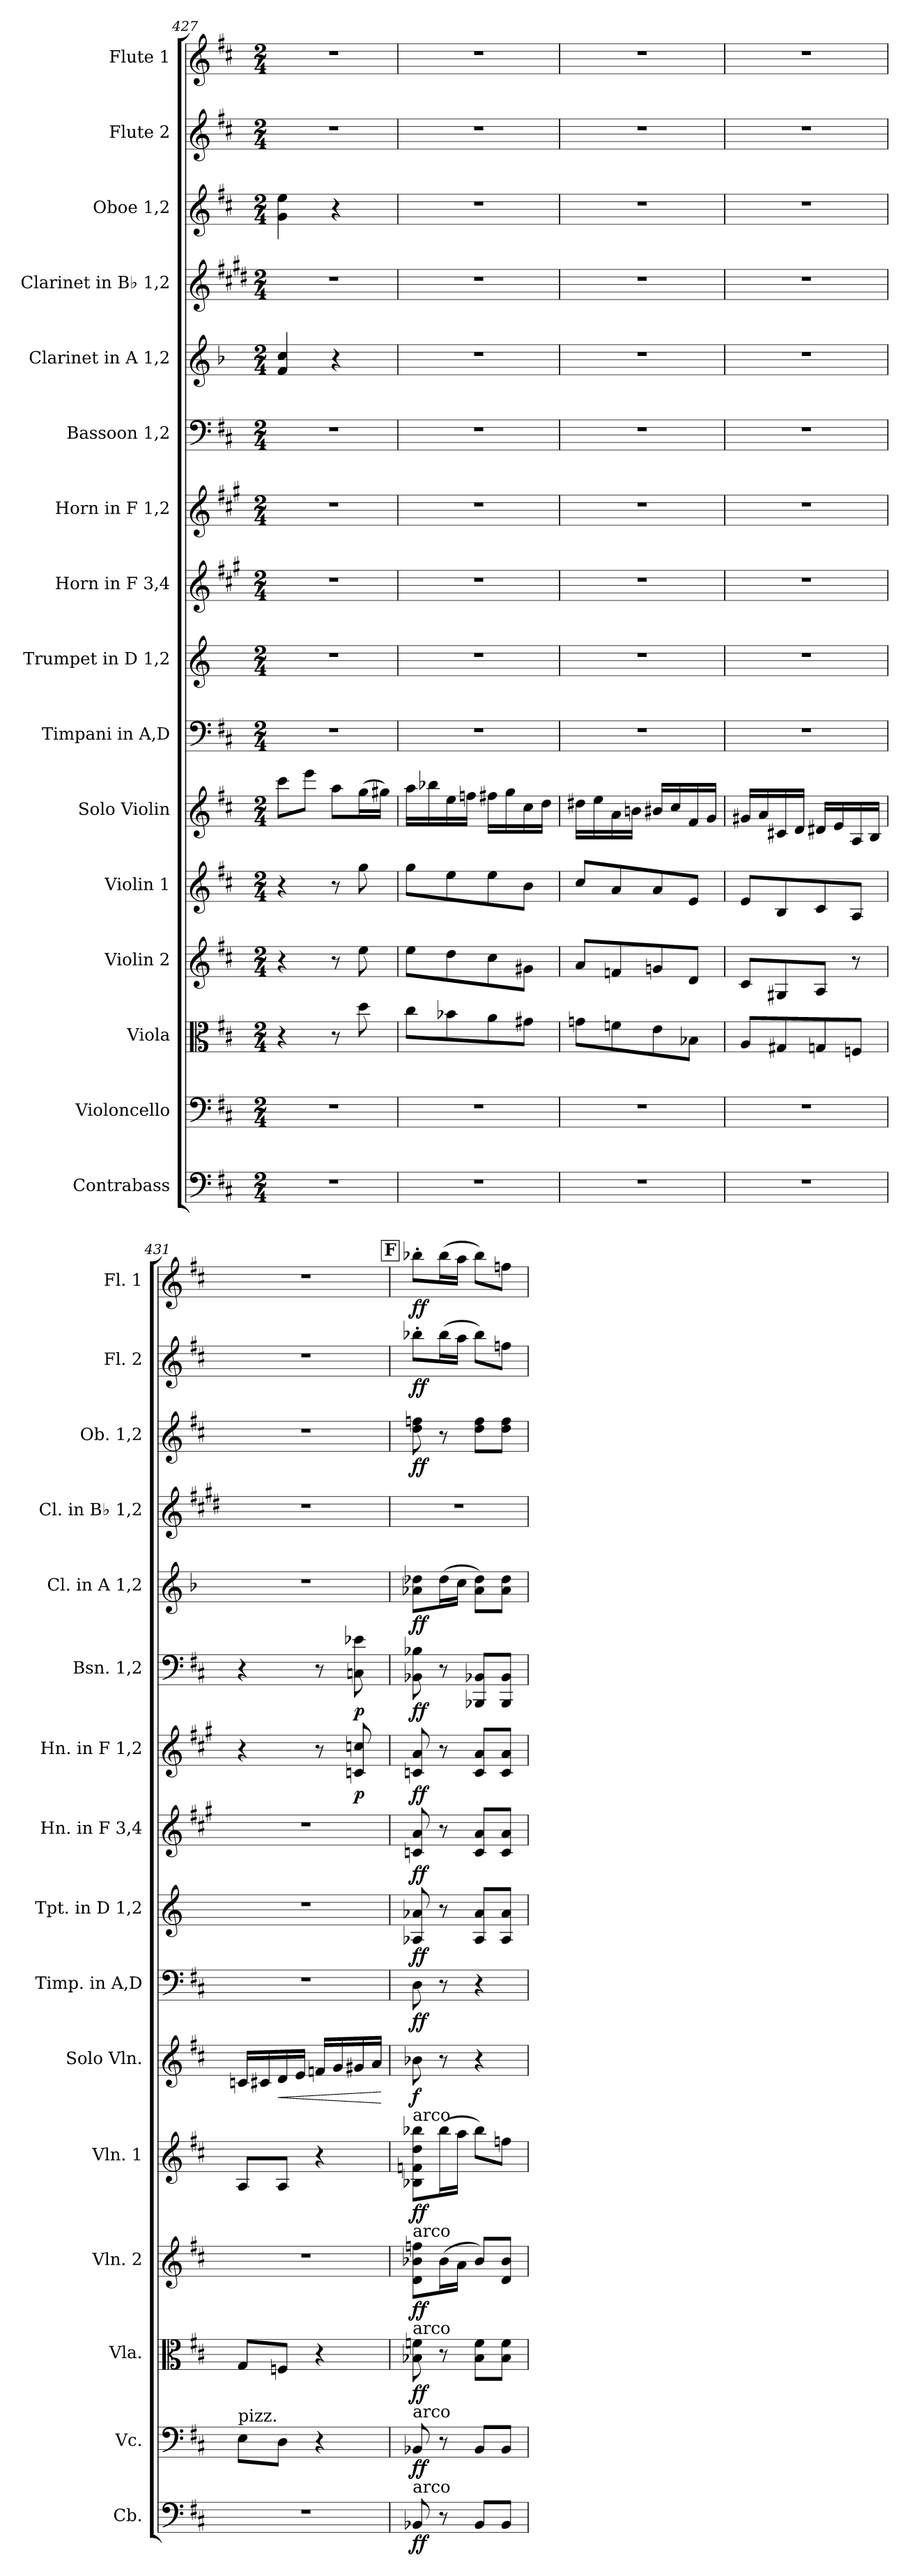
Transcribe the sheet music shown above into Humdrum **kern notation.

**kern	**dynam	**kern	**dynam	**kern	**dynam	**kern	**dynam	**kern	**dynam	**kern	**dynam	**kern	**dynam	**kern	**dynam	**kern	**dynam	**kern	**dynam	**kern	**dynam	**kern	**dynam	**kern	**kern	**dynam	**kern	**dynam	**kern	**dynam
*part16	*part16	*part15	*part15	*part14	*part14	*part13	*part13	*part12	*part12	*part11	*part11	*part10	*part10	*part9	*part9	*part8	*part8	*part7	*part7	*part6	*part6	*part5	*part5	*part4	*part3	*part3	*part2	*part2	*part1	*part1
*staff16	*staff16	*staff15	*staff15	*staff14	*staff14	*staff13	*staff13	*staff12	*staff12	*staff11	*staff11	*staff10	*staff10	*staff9	*staff9	*staff8	*staff8	*staff7	*staff7	*staff6	*staff6	*staff5	*staff5	*staff4	*staff3	*staff3	*staff2	*staff2	*staff1	*staff1
*I"Contrabass	*	*I"Violoncello	*	*I"Viola	*	*I"Violin 2	*	*I"Violin 1	*	*I"Solo Violin	*	*I"Timpani in A,D	*	*I"Trumpet in D 1,2	*	*I"Horn in F 3,4	*	*I"Horn in F 1,2	*	*I"Bassoon 1,2	*	*I"Clarinet in A 1,2	*	*I"Clarinet in B♭ 1,2	*I"Oboe 1,2	*	*I"Flute 2	*	*I"Flute 1	*
*I'Cb.	*	*I'Vc.	*	*I'Vla.	*	*I'Vln. 2	*	*I'Vln. 1	*	*I'Solo Vln.	*	*I'Timp. in A,D	*	*I'Tpt. in D 1,2	*	*I'Hn. in F 3,4	*	*I'Hn. in F 1,2	*	*I'Bsn. 1,2	*	*I'Cl. in A 1,2	*	*I'Cl. in B♭ 1,2	*I'Ob. 1,2	*	*I'Fl. 2	*	*I'Fl. 1	*
*clefF4	*	*clefF4	*	*clefC3	*	*clefG2	*	*clefG2	*	*clefG2	*	*clefF4	*	*clefG2	*	*clefG2	*	*clefG2	*	*clefF4	*	*clefG2	*	*clefG2	*clefG2	*	*clefG2	*	*clefG2	*
*ITrd7c12	*	*	*	*	*	*	*	*	*	*	*	*	*	*ITrd-1c-2	*	*ITrd4c7	*	*ITrd4c7	*	*	*	*ITrd2c3	*	*ITrd1c2	*	*	*	*	*	*
*k[f#c#]	*	*k[f#c#]	*	*k[f#c#]	*	*k[f#c#]	*	*k[f#c#]	*	*k[f#c#]	*	*k[f#c#]	*	*k[f#c#]	*	*k[f#c#]	*	*k[f#c#]	*	*k[f#c#]	*	*k[f#c#]	*	*k[f#c#]	*k[f#c#]	*	*k[f#c#]	*	*k[f#c#]	*
*M2/4	*	*M2/4	*	*M2/4	*	*M2/4	*	*M2/4	*	*M2/4	*	*M2/4	*	*M2/4	*	*M2/4	*	*M2/4	*	*M2/4	*	*M2/4	*	*M2/4	*M2/4	*	*M2/4	*	*M2/4	*
=427	=427	=427	=427	=427	=427	=427	=427	=427	=427	=427	=427	=427	=427	=427	=427	=427	=427	=427	=427	=427	=427	=427	=427	=427	=427	=427	=427	=427	=427	=427
2r	.	2r	.	4r	.	4r	.	4r	.	8ccc#\L	.	2r	.	2r	.	2r	.	2r	.	2r	.	4d/ 4a/	.	2r	4g\ 4ee\	.	2r	.	2r	.
.	.	.	.	.	.	.	.	.	.	8eee\J	.	.	.	.	.	.	.	.	.	.	.	.	.	.	.	.	.	.	.	.
.	.	.	.	8r	.	8r	.	8r	.	8aa\L	.	.	.	.	.	.	.	.	.	.	.	4r	.	.	4r	.	.	.	.	.
.	.	.	.	8dd\	.	8ee\	.	8gg\	.	(>16gg\L	.	.	.	.	.	.	.	.	.	.	.	.	.	.	.	.	.	.	.	.
.	.	.	.	.	.	.	.	.	.	16gg#X\JJ)	.	.	.	.	.	.	.	.	.	.	.	.	.	.	.	.	.	.	.	.
=428	=428	=428	=428	=428	=428	=428	=428	=428	=428	=428	=428	=428	=428	=428	=428	=428	=428	=428	=428	=428	=428	=428	=428	=428	=428	=428	=428	=428	=428	=428
2r	.	2r	.	8cc#\L	.	8ee\L	.	8gg\L	.	16aa\LL	.	2r	.	2r	.	2r	.	2r	.	2r	.	2r	.	2r	2r	.	2r	.	2r	.
.	.	.	.	.	.	.	.	.	.	16bb-X\	.	.	.	.	.	.	.	.	.	.	.	.	.	.	.	.	.	.	.	.
.	.	.	.	8b-X\	.	8dd\	.	8ee\	.	16ee\	.	.	.	.	.	.	.	.	.	.	.	.	.	.	.	.	.	.	.	.
.	.	.	.	.	.	.	.	.	.	16ffn\JJ	.	.	.	.	.	.	.	.	.	.	.	.	.	.	.	.	.	.	.	.
.	.	.	.	8a\	.	8cc#\	.	8ee\	.	16ff#X\LL	.	.	.	.	.	.	.	.	.	.	.	.	.	.	.	.	.	.	.	.
.	.	.	.	.	.	.	.	.	.	16gg\	.	.	.	.	.	.	.	.	.	.	.	.	.	.	.	.	.	.	.	.
.	.	.	.	8g#X\J	.	8g#X\J	.	8b\J	.	16cc#\	.	.	.	.	.	.	.	.	.	.	.	.	.	.	.	.	.	.	.	.
.	.	.	.	.	.	.	.	.	.	16dd\JJ	.	.	.	.	.	.	.	.	.	.	.	.	.	.	.	.	.	.	.	.
=429	=429	=429	=429	=429	=429	=429	=429	=429	=429	=429	=429	=429	=429	=429	=429	=429	=429	=429	=429	=429	=429	=429	=429	=429	=429	=429	=429	=429	=429	=429
2r	.	2r	.	8gn\L	.	8a/L	.	8cc#/L	.	16dd#X\LL	.	2r	.	2r	.	2r	.	2r	.	2r	.	2r	.	2r	2r	.	2r	.	2r	.
.	.	.	.	.	.	.	.	.	.	16ee\	.	.	.	.	.	.	.	.	.	.	.	.	.	.	.	.	.	.	.	.
.	.	.	.	8fn\	.	8fn/	.	8a/	.	16a\	.	.	.	.	.	.	.	.	.	.	.	.	.	.	.	.	.	.	.	.
.	.	.	.	.	.	.	.	.	.	16bn\JJ	.	.	.	.	.	.	.	.	.	.	.	.	.	.	.	.	.	.	.	.
.	.	.	.	8e\	.	8gn/	.	8a/	.	16b#X/LL	.	.	.	.	.	.	.	.	.	.	.	.	.	.	.	.	.	.	.	.
.	.	.	.	.	.	.	.	.	.	16cc#/	.	.	.	.	.	.	.	.	.	.	.	.	.	.	.	.	.	.	.	.
.	.	.	.	8B-X\J	.	8d/J	.	8e/J	.	16f#/	.	.	.	.	.	.	.	.	.	.	.	.	.	.	.	.	.	.	.	.
.	.	.	.	.	.	.	.	.	.	16g/JJ	.	.	.	.	.	.	.	.	.	.	.	.	.	.	.	.	.	.	.	.
=430	=430	=430	=430	=430	=430	=430	=430	=430	=430	=430	=430	=430	=430	=430	=430	=430	=430	=430	=430	=430	=430	=430	=430	=430	=430	=430	=430	=430	=430	=430
2r	.	2r	.	8A/L	.	8c#/L	.	8e/L	.	16g#X/LL	.	2r	.	2r	.	2r	.	2r	.	2r	.	2r	.	2r	2r	.	2r	.	2r	.
.	.	.	.	.	.	.	.	.	.	16a/	.	.	.	.	.	.	.	.	.	.	.	.	.	.	.	.	.	.	.	.
.	.	.	.	8G#X/	.	8G#X/	.	8B/	.	16c#X/	.	.	.	.	.	.	.	.	.	.	.	.	.	.	.	.	.	.	.	.
.	.	.	.	.	.	.	.	.	.	16d/JJ	.	.	.	.	.	.	.	.	.	.	.	.	.	.	.	.	.	.	.	.
.	.	.	.	8Gn/	.	8A/J	.	8c#/	.	16d#X/LL	.	.	.	.	.	.	.	.	.	.	.	.	.	.	.	.	.	.	.	.
.	.	.	.	.	.	.	.	.	.	16e/	.	.	.	.	.	.	.	.	.	.	.	.	.	.	.	.	.	.	.	.
.	.	.	.	8Fn/J	.	8r	.	8A/J	.	16A/	.	.	.	.	.	.	.	.	.	.	.	.	.	.	.	.	.	.	.	.
.	.	.	.	.	.	.	.	.	.	16B/JJ	.	.	.	.	.	.	.	.	.	.	.	.	.	.	.	.	.	.	.	.
!!LO:PB:g=z
=431	=431	=431	=431	=431	=431	=431	=431	=431	=431	=431	=431	=431	=431	=431	=431	=431	=431	=431	=431	=431	=431	=431	=431	=431	=431	=431	=431	=431	=431	=431
!	!	!LO:TX:a:t=pizz.	!	!	!	!	!	!	!	!	!	!	!	!	!	!	!	!	!	!	!	!	!	!	!	!	!	!	!	!
2r	.	8E\L	.	8G/L	.	2r	.	8A/L	.	16cn/LL	.	2r	.	2r	.	2r	.	4r	.	4r	.	2r	.	2r	2r	.	2r	.	2r	.
.	.	.	.	.	.	.	.	.	.	16c#X/	.	.	.	.	.	.	.	.	.	.	.	.	.	.	.	.	.	.	.	.
!	!	!	!	!	!	!	!	!	!	!	!LO:HP:b	!	!	!	!	!	!	!	!	!	!	!	!	!	!	!	!	!	!	!
.	.	8D\J	.	8Fn/J	.	.	.	8A/J	.	16d/	<	.	.	.	.	.	.	.	.	.	.	.	.	.	.	.	.	.	.	.
.	.	.	.	.	.	.	.	.	.	16e/JJ	.	.	.	.	.	.	.	.	.	.	.	.	.	.	.	.	.	.	.	.
.	.	4r	.	4r	.	.	.	4r	.	16fn/LL	.	.	.	.	.	.	.	8r	.	8r	.	.	.	.	.	.	.	.	.	.
.	.	.	.	.	.	.	.	.	.	16g/	.	.	.	.	.	.	.	.	.	.	.	.	.	.	.	.	.	.	.	.
!	!	!	!	!	!	!	!	!	!	!	!	!	!	!	!	!	!	!	!LO:DY:b	!	!LO:DY:b	!	!	!	!	!	!	!	!	!
.	.	.	.	.	.	.	.	.	.	16g#X/	.	.	.	.	.	.	.	8Fn/ 8fn/	p	8Cn\ 8e-X\	p	.	.	.	.	.	.	.	.	.
.	.	.	.	.	.	.	.	.	.	16a/JJ	.	.	.	.	.	.	.	.	.	.	.	.	.	.	.	.	.	.	.	.
.	.	.	.	.	.	.	.	.	.	.	[	.	.	.	.	.	.	.	.	.	.	.	.	.	.	.	.	.	.	.
!!LO:REH:place=s1:a:B:fs=14:t=F
=432	=432	=432	=432	=432	=432	=432	=432	=432	=432	=432	=432	=432	=432	=432	=432	=432	=432	=432	=432	=432	=432	=432	=432	=432	=432	=432	=432	=432	=432	=432
!	!	!	!	!	!	!	!	!LO:TX:a:t=arco	!	!	!	!	!	!	!	!	!	!	!	!	!	!	!	!	!	!	!	!	!	!
!	!	!	!	!	!	!LO:TX:a:t=arco	!	!	!	!	!	!	!	!	!	!	!	!	!	!	!	!	!	!	!	!	!	!	!	!
!	!	!	!	!LO:TX:a:t=arco	!	!	!	!	!	!	!	!	!	!	!	!	!	!	!	!	!	!	!	!	!	!	!	!	!	!
!	!	!LO:TX:a:t=arco	!	!	!	!	!	!	!	!	!	!	!	!	!	!	!	!	!	!	!	!	!	!	!	!	!	!	!	!
!LO:TX:a:t=arco	!	!	!	!	!	!	!	!	!	!	!	!	!	!	!	!	!	!	!	!	!	!	!	!	!	!	!	!	!	!
!	!LO:DY:b	!	!LO:DY:b	!	!LO:DY:b	!	!LO:DY:b	!	!LO:DY:b	!	!LO:DY:b	!	!LO:DY:b	!	!LO:DY:b	!	!LO:DY:b	!	!LO:DY:b	!	!LO:DY:b	!	!LO:DY:b	!	!	!LO:DY:b	!	!LO:DY:b	!	!LO:DY:b
8BBB-X/	ff	8BB-X/	ff	8B-X\ 8fn\	ff	8d\ 8b-X\ 8ffn\L	ff	8B-X\ 8fn\ 8dd\ 8bb-X\L	ff	8b-X\	f	8D\	ff	8B-X/ 8b-X/	ff	8Fn/ 8d/	ff	8Fn/ 8d/	ff	8BB-X\ 8B-X\	ff	8fn\ 8b-X\L	ff	2r	8dd\ 8ffn\	ff	8bb-X'\L	ff	8bb-X'\L	ff
8r	.	8r	.	8r	.	(>16b-\L	.	(>16bb-\L	.	8r	.	8r	.	8r	.	8r	.	8r	.	8r	.	(>16b-\L	.	.	8r	.	(>16bb-\L	.	(>16bb-\L	.
.	.	.	.	.	.	16a\JJ	.	16aa\JJ	.	.	.	.	.	.	.	.	.	.	.	.	.	16a\JJ	.	.	.	.	16aa\JJ	.	16aa\JJ	.
8BBB-/L	.	8BB-/L	.	8B-\ 8f\L	.	8b-/L)	.	8bb-\L)	.	4r	.	4r	.	8B-/ 8b-/L	.	8F/ 8d/L	.	8F/ 8d/L	.	8BBB-X/ 8BB-X/L	.	8f\ 8b-\L)	.	.	8dd\ 8ff\L	.	8bb-\L)	.	8bb-\L)	.
8BBB-/J	.	8BB-/J	.	8B-\ 8f\J	.	8d/ 8b-/J	.	8ffn\J	.	.	.	.	.	8B-/ 8b-/J	.	8F/ 8d/J	.	8F/ 8d/J	.	8BBB-/ 8BB-/J	.	8f\ 8b-\J	.	.	8dd\ 8ff\J	.	8ffn\J	.	8ffn\J	.
=	=	=	=	=	=	=	=	=	=	=	=	=	=	=	=	=	=	=	=	=	=	=	=	=	=	=	=	=	=	=
*-	*-	*-	*-	*-	*-	*-	*-	*-	*-	*-	*-	*-	*-	*-	*-	*-	*-	*-	*-	*-	*-	*-	*-	*-	*-	*-	*-	*-	*-	*-
